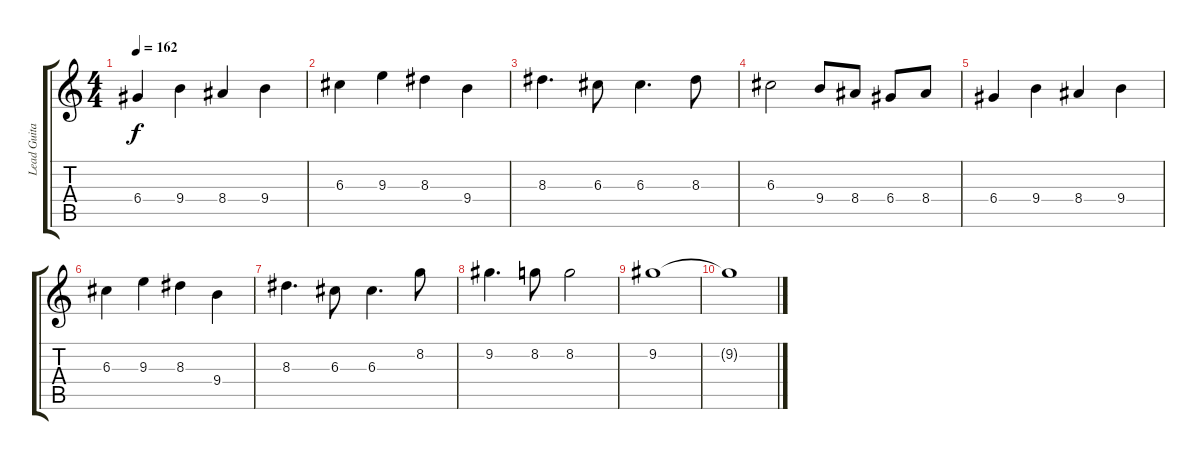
\track ("Lead Guitar" "Lead Guita") {instrument distortionguitar}
\staff {score tabs}
\tuning (E4 B3 G3 D3 A2 E2) {hide}
\ts (4 4)
\tempo 162
\clef g2
\ks c
6.4.4{dy f} 9.4.4 8.4.4 9.4.4 |
6.3.4 9.3.4 8.3.4 9.4.4 |
8.3.4{d} 6.3.8 6.3.4{d} 8.3.8 |
6.3.2 9.4.8 8.4.8 6.4.8 8.4.8 |
6.4.4 9.4.4 8.4.4 9.4.4 |
6.3.4 9.3.4 8.3.4 9.4.4 |
8.3.4{d} 6.3.8 6.3.4{d} 8.2.8 |
9.2.4{d} 8.2.8 8.2.2 |
9.2.1{volume 0} |
9.2{t}.1
